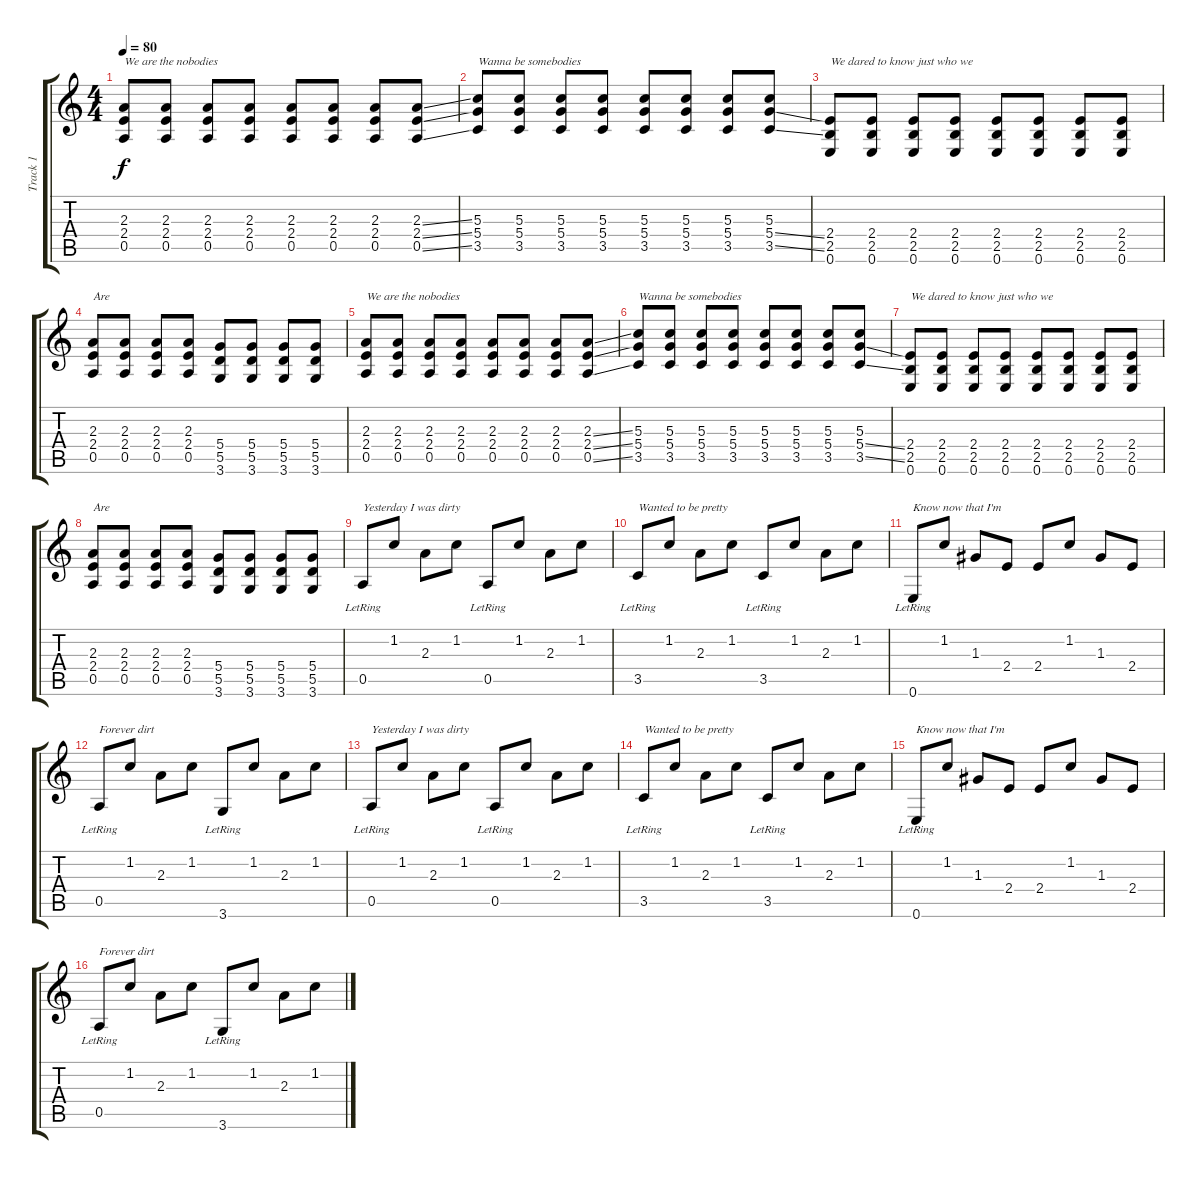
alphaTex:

\track ("Track 1" "Track 1") {instrument acousticguitarnylon}
\staff {score tabs}
\tuning (E4 B3 G3 D3 A2 E2) {hide}
\ts (4 4)
\tempo 80
\clef g2
\ks c
(2.3 2.4 0.5).8{txt "We are the nobodies" dy f} (2.3 2.4 0.5).8 (2.3 2.4 0.5).8 (2.3 2.4 0.5).8 (2.3 2.4 0.5).8 (2.3 2.4 0.5).8 (2.3 2.4 0.5).8 (2.3{ss} 2.4{ss} 0.5{ss}).8 |
(5.3 5.4 3.5).8{txt "Wanna be somebodies"} (5.3 5.4 3.5).8 (5.3 5.4 3.5).8 (5.3 5.4 3.5).8 (5.3 5.4 3.5).8 (5.3 5.4 3.5).8 (5.3 5.4 3.5).8 (5.3 5.4{ss} 3.5{ss}).8 |
(2.4 2.5 0.6).8{txt "We dared to know just who we"} (2.4 2.5 0.6).8 (2.4 2.5 0.6).8 (2.4 2.5 0.6).8 (2.4 2.5 0.6).8 (2.4 2.5 0.6).8 (2.4 2.5 0.6).8 (2.4 2.5 0.6).8 |
(2.3 2.4 0.5).8{txt "Are"} (2.3 2.4 0.5).8 (2.3 2.4 0.5).8 (2.3 2.4 0.5).8 (5.4 5.5 3.6).8 (5.4 5.5 3.6).8 (5.4 5.5 3.6).8 (5.4 5.5 3.6).8 |
(2.3 2.4 0.5).8{txt "We are the nobodies"} (2.3 2.4 0.5).8 (2.3 2.4 0.5).8 (2.3 2.4 0.5).8 (2.3 2.4 0.5).8 (2.3 2.4 0.5).8 (2.3 2.4 0.5).8 (2.3{ss} 2.4{ss} 0.5{ss}).8 |
(5.3 5.4 3.5).8{txt "Wanna be somebodies"} (5.3 5.4 3.5).8 (5.3 5.4 3.5).8 (5.3 5.4 3.5).8 (5.3 5.4 3.5).8 (5.3 5.4 3.5).8 (5.3 5.4 3.5).8 (5.3 5.4{ss} 3.5{ss}).8 |
(2.4 2.5 0.6).8{txt "We dared to know just who we"} (2.4 2.5 0.6).8 (2.4 2.5 0.6).8 (2.4 2.5 0.6).8 (2.4 2.5 0.6).8 (2.4 2.5 0.6).8 (2.4 2.5 0.6).8 (2.4 2.5 0.6).8 |
(2.3 2.4 0.5).8{txt "Are"} (2.3 2.4 0.5).8 (2.3 2.4 0.5).8 (2.3 2.4 0.5).8 (5.4 5.5 3.6).8 (5.4 5.5 3.6).8 (5.4 5.5 3.6).8 (5.4 5.5 3.6).8 |
0.5{lr}.8{txt "Yesterday I was dirty"} 1.2.8 2.3.8 1.2.8 0.5{lr}.8 1.2.8 2.3.8 1.2.8 |
3.5{lr}.8{txt "Wanted to be pretty"} 1.2.8 2.3.8 1.2.8 3.5{lr}.8 1.2.8 2.3.8 1.2.8 |
0.6{lr}.8{txt "Know now that I'm"} 1.2.8 1.3.8 2.4.8 2.4.8 1.2.8 1.3.8 2.4.8 |
0.5{lr}.8{txt "Forever dirt"} 1.2.8 2.3.8 1.2.8 3.6{lr}.8 1.2.8 2.3.8 1.2.8 |
0.5{lr}.8{txt "Yesterday I was dirty"} 1.2.8 2.3.8 1.2.8 0.5{lr}.8 1.2.8 2.3.8 1.2.8 |
3.5{lr}.8{txt "Wanted to be pretty"} 1.2.8 2.3.8 1.2.8 3.5{lr}.8 1.2.8 2.3.8 1.2.8 |
0.6{lr}.8{txt "Know now that I'm"} 1.2.8 1.3.8 2.4.8 2.4.8 1.2.8 1.3.8 2.4.8 |
0.5{lr}.8{txt "Forever dirt"} 1.2.8 2.3.8 1.2.8 3.6{lr}.8 1.2.8 2.3.8 1.2.8
